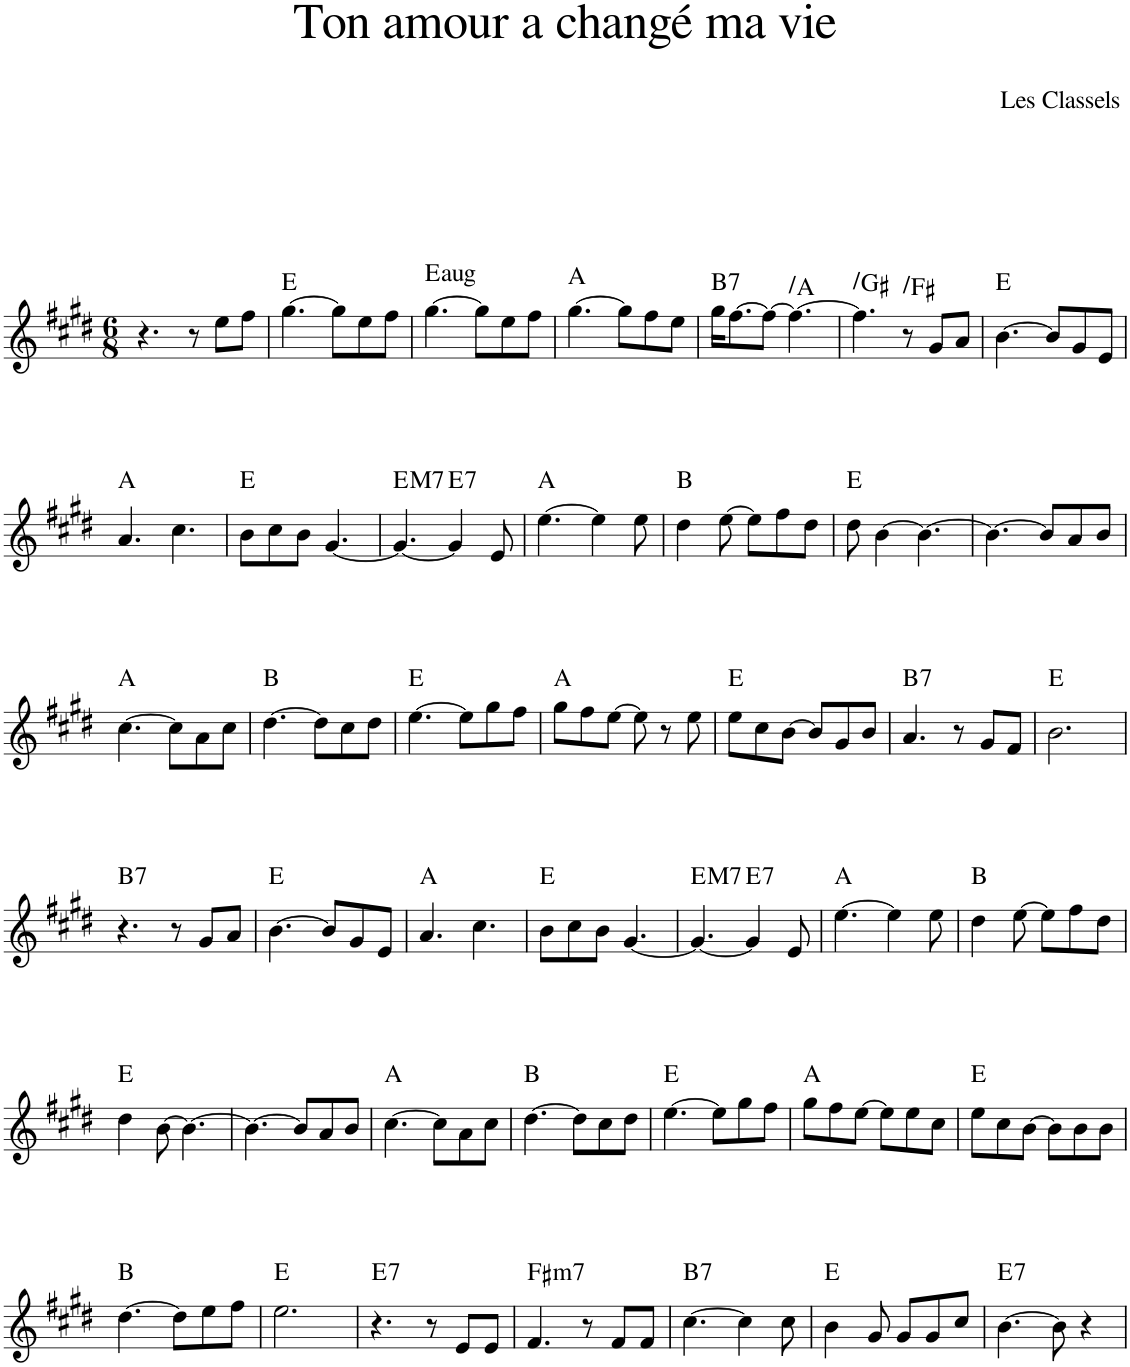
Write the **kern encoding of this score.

**kern	**harte
*part1	*part1
*staff1	*
*I"Piano	*
*I'Pno.	*
*clefG2	*
*k[f#c#g#d#]	*
*M6/8	*
=1	=1
4.r	.
8r	.
8ee\L	.
8ff#\J	.
=2	=2
[4.gg#\	E:maj
8gg#\L]	.
8ee\	.
8ff#\J	.
=3	=3
!	!LO:H:kt=aug
[4.gg#\	E:aug
8gg#\L]	.
8ee\	.
8ff#\J	.
=4	=4
[4.gg#\	A:maj
8gg#\L]	.
8ff#\	.
8ee\J	.
=5	=5
!	!LO:H:kt=7
16gg#\KL	B:7
[8.ff#\	.
8ff#\J_	.
!	!LO:H:kt=N.C.
4.ff#\_	N
=6	=6
!	!LO:H:kt=N.C.
4.ff#\]	N
!	!LO:H:kt=N.C.
8r	N
8g#/L	.
8a/J	.
=7	=7
[4.b\	E:maj
8b/L]	.
8g#/	.
8e/J	.
!!LO:LB:g=z
=8	=8
4.a/	A:maj
4.cc#\	.
=9	=9
8b\L	E:maj
8cc#\	.
8b\J	.
[4.g#/	.
=10	=10
!	!LO:H:kt=M7
4.g#/_	E:maj7
!	!LO:H:kt=7
4g#/]	E:7
8e/	.
=11	=11
[4.ee\	A:maj
4ee\]	.
8ee\	.
=12	=12
4dd#\	B:maj
[8ee\	.
8ee\L]	.
8ff#\	.
8dd#\J	.
=13	=13
8dd#\	E:maj
[4b\	.
4.b\_	.
=14	=14
4.b\_	.
8b/L]	.
8a/	.
8b/J	.
!!LO:LB:g=z
=15	=15
[4.cc#\	A:maj
8cc#\L]	.
8a\	.
8cc#\J	.
=16	=16
[4.dd#\	B:maj
8dd#\L]	.
8cc#\	.
8dd#\J	.
=17	=17
[4.ee\	E:maj
8ee\L]	.
8gg#\	.
8ff#\J	.
=18	=18
8gg#\L	A:maj
8ff#\	.
[8ee\J	.
8ee\]	.
8r	.
8ee\	.
=19	=19
8ee\L	E:maj
8cc#\	.
[8b\J	.
8b/L]	.
8g#/	.
8b/J	.
=20	=20
!	!LO:H:kt=7
4.a/	B:7
8r	.
8g#/L	.
8f#/J	.
=21	=21
2.b\	E:maj
!!LO:LB:g=z
=22	=22
!	!LO:H:kt=7
4.r	B:7
8r	.
8g#/L	.
8a/J	.
=23	=23
[4.b\	E:maj
8b/L]	.
8g#/	.
8e/J	.
=24	=24
4.a/	A:maj
4.cc#\	.
=25	=25
8b\L	E:maj
8cc#\	.
8b\J	.
[4.g#/	.
=26	=26
!	!LO:H:kt=M7
4.g#/_	E:maj7
!	!LO:H:kt=7
4g#/]	E:7
8e/	.
=27	=27
[4.ee\	A:maj
4ee\]	.
8ee\	.
=28	=28
4dd#\	B:maj
[8ee\	.
8ee\L]	.
8ff#\	.
8dd#\J	.
!!LO:LB:g=z
=29	=29
4dd#\	E:maj
[8b\	.
4.b\_	.
=30	=30
4.b\_	.
8b/L]	.
8a/	.
8b/J	.
=31	=31
[4.cc#\	A:maj
8cc#\L]	.
8a\	.
8cc#\J	.
=32	=32
[4.dd#\	B:maj
8dd#\L]	.
8cc#\	.
8dd#\J	.
=33	=33
[4.ee\	E:maj
8ee\L]	.
8gg#\	.
8ff#\J	.
=34	=34
8gg#\L	A:maj
8ff#\	.
[8ee\J	.
8ee\L]	.
8ee\	.
8cc#\J	.
=35	=35
8ee\L	E:maj
8cc#\	.
[8b\J	.
8b\L]	.
8b\	.
8b\J	.
!!LO:LB:g=z
=36	=36
[4.dd#\	B:maj
8dd#\L]	.
8ee\	.
8ff#\J	.
=37	=37
2.ee\	E:maj
=38	=38
!	!LO:H:kt=7
4.r	E:7
8r	.
8e/L	.
8e/J	.
=39	=39
!	!LO:H:kt=m7
4.f#/	F#:min7
8r	.
8f#/L	.
8f#/J	.
=40	=40
!	!LO:H:kt=7
[4.cc#\	B:7
4cc#\]	.
8cc#\	.
=41	=41
4b\	E:maj
8g#/	.
8g#/L	.
8g#/	.
8cc#/J	.
=42	=42
!	!LO:H:kt=7
[4.b\	E:7
8b\]	.
4r	.
=	=
*-	*-
